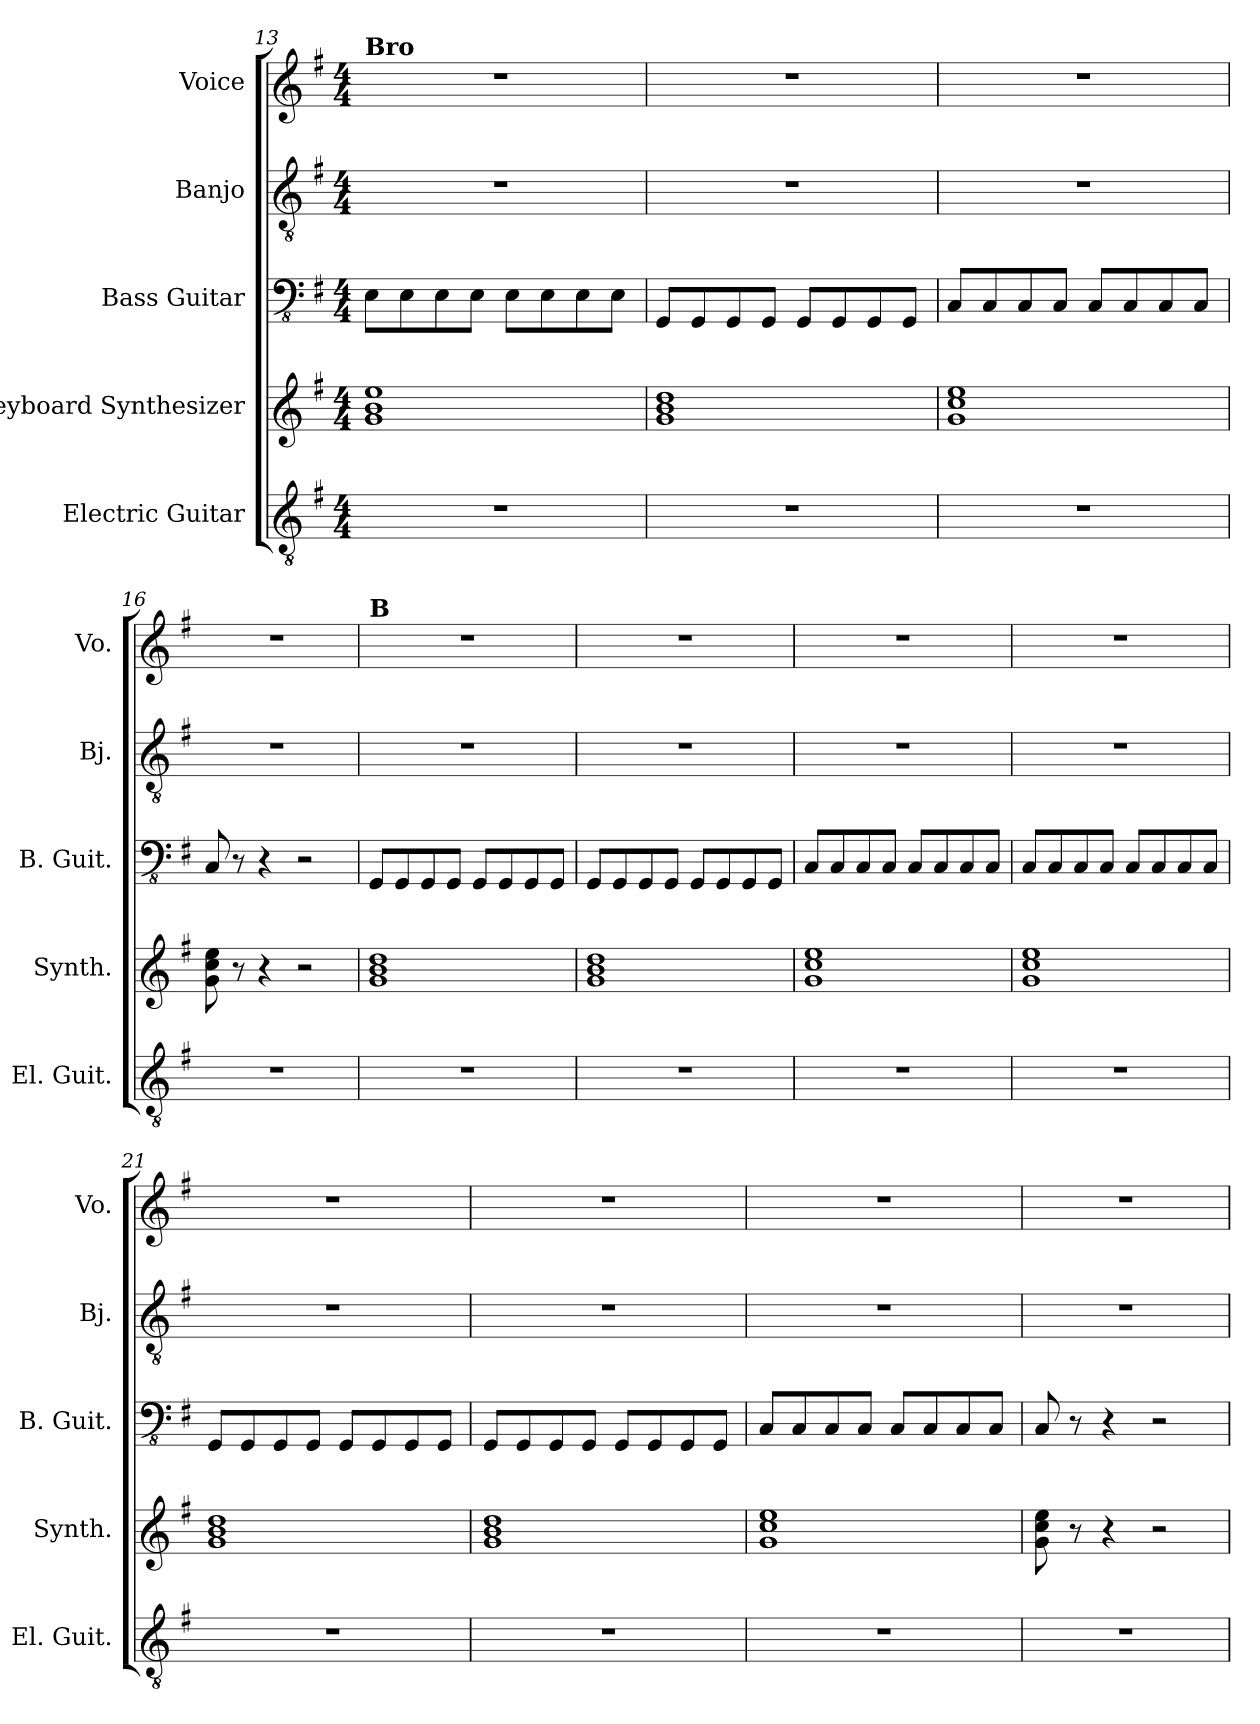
**kern	**kern	**kern	**kern	**kern
*part5	*part4	*part3	*part2	*part1
*staff5	*staff4	*staff3	*staff2	*staff1
*I"Electric Guitar	*I"Keyboard Synthesizer	*I"Bass Guitar	*I"Banjo	*I"Voice
*I'El. Guit.	*I'Synth.	*I'B. Guit.	*I'Bj.	*I'Vo.
!!LO:LB:g=z
*clefGv2	*clefG2	*clefFv4	*clefGv2	*clefG2
*	*	*	*ITrd7c12	*
*k[f#]	*k[f#]	*k[f#]	*k[f#]	*k[f#]
*M4/4	*M4/4	*M4/4	*M4/4	*M4/4
=13	=13	=13	=13	=13
!	!	!	!	!LO:TX:a:B:t=Bro
1r	1g 1b 1ee	8EE\L	1r	1r
.	.	8EE\	.	.
.	.	8EE\	.	.
.	.	8EE\J	.	.
.	.	8EE\L	.	.
.	.	8EE\	.	.
.	.	8EE\	.	.
.	.	8EE\J	.	.
=14	=14	=14	=14	=14
1r	1g 1b 1dd	8GGG/L	1r	1r
.	.	8GGG/	.	.
.	.	8GGG/	.	.
.	.	8GGG/J	.	.
.	.	8GGG/L	.	.
.	.	8GGG/	.	.
.	.	8GGG/	.	.
.	.	8GGG/J	.	.
=15	=15	=15	=15	=15
1r	1g 1cc 1ee	8CC/L	1r	1r
.	.	8CC/	.	.
.	.	8CC/	.	.
.	.	8CC/J	.	.
.	.	8CC/L	.	.
.	.	8CC/	.	.
.	.	8CC/	.	.
.	.	8CC/J	.	.
=16	=16	=16	=16	=16
1r	8g\ 8cc\ 8ee\	8CC/	1r	1r
.	8r	8r	.	.
.	4r	4r	.	.
.	2r	2r	.	.
=17	=17	=17	=17	=17
!	!	!	!	!LO:TX:a:B:t=B
1r	1g 1b 1dd	8GGG/L	1r	1r
.	.	8GGG/	.	.
.	.	8GGG/	.	.
.	.	8GGG/J	.	.
.	.	8GGG/L	.	.
.	.	8GGG/	.	.
.	.	8GGG/	.	.
.	.	8GGG/J	.	.
!!LO:PB:g=z
=18	=18	=18	=18	=18
1r	1g 1b 1dd	8GGG/L	1r	1r
.	.	8GGG/	.	.
.	.	8GGG/	.	.
.	.	8GGG/J	.	.
.	.	8GGG/L	.	.
.	.	8GGG/	.	.
.	.	8GGG/	.	.
.	.	8GGG/J	.	.
=19	=19	=19	=19	=19
1r	1g 1cc 1ee	8CC/L	1r	1r
.	.	8CC/	.	.
.	.	8CC/	.	.
.	.	8CC/J	.	.
.	.	8CC/L	.	.
.	.	8CC/	.	.
.	.	8CC/	.	.
.	.	8CC/J	.	.
=20	=20	=20	=20	=20
1r	1g 1cc 1ee	8CC/L	1r	1r
.	.	8CC/	.	.
.	.	8CC/	.	.
.	.	8CC/J	.	.
.	.	8CC/L	.	.
.	.	8CC/	.	.
.	.	8CC/	.	.
.	.	8CC/J	.	.
=21	=21	=21	=21	=21
1r	1g 1b 1dd	8GGG/L	1r	1r
.	.	8GGG/	.	.
.	.	8GGG/	.	.
.	.	8GGG/J	.	.
.	.	8GGG/L	.	.
.	.	8GGG/	.	.
.	.	8GGG/	.	.
.	.	8GGG/J	.	.
=22	=22	=22	=22	=22
1r	1g 1b 1dd	8GGG/L	1r	1r
.	.	8GGG/	.	.
.	.	8GGG/	.	.
.	.	8GGG/J	.	.
.	.	8GGG/L	.	.
.	.	8GGG/	.	.
.	.	8GGG/	.	.
.	.	8GGG/J	.	.
!!LO:LB:g=z
=23	=23	=23	=23	=23
1r	1g 1cc 1ee	8CC/L	1r	1r
.	.	8CC/	.	.
.	.	8CC/	.	.
.	.	8CC/J	.	.
.	.	8CC/L	.	.
.	.	8CC/	.	.
.	.	8CC/	.	.
.	.	8CC/J	.	.
=24	=24	=24	=24	=24
1r	8g\ 8cc\ 8ee\	8CC/	1r	1r
.	8r	8r	.	.
.	4r	4r	.	.
.	2r	2r	.	.
=	=	=	=	=
*-	*-	*-	*-	*-
